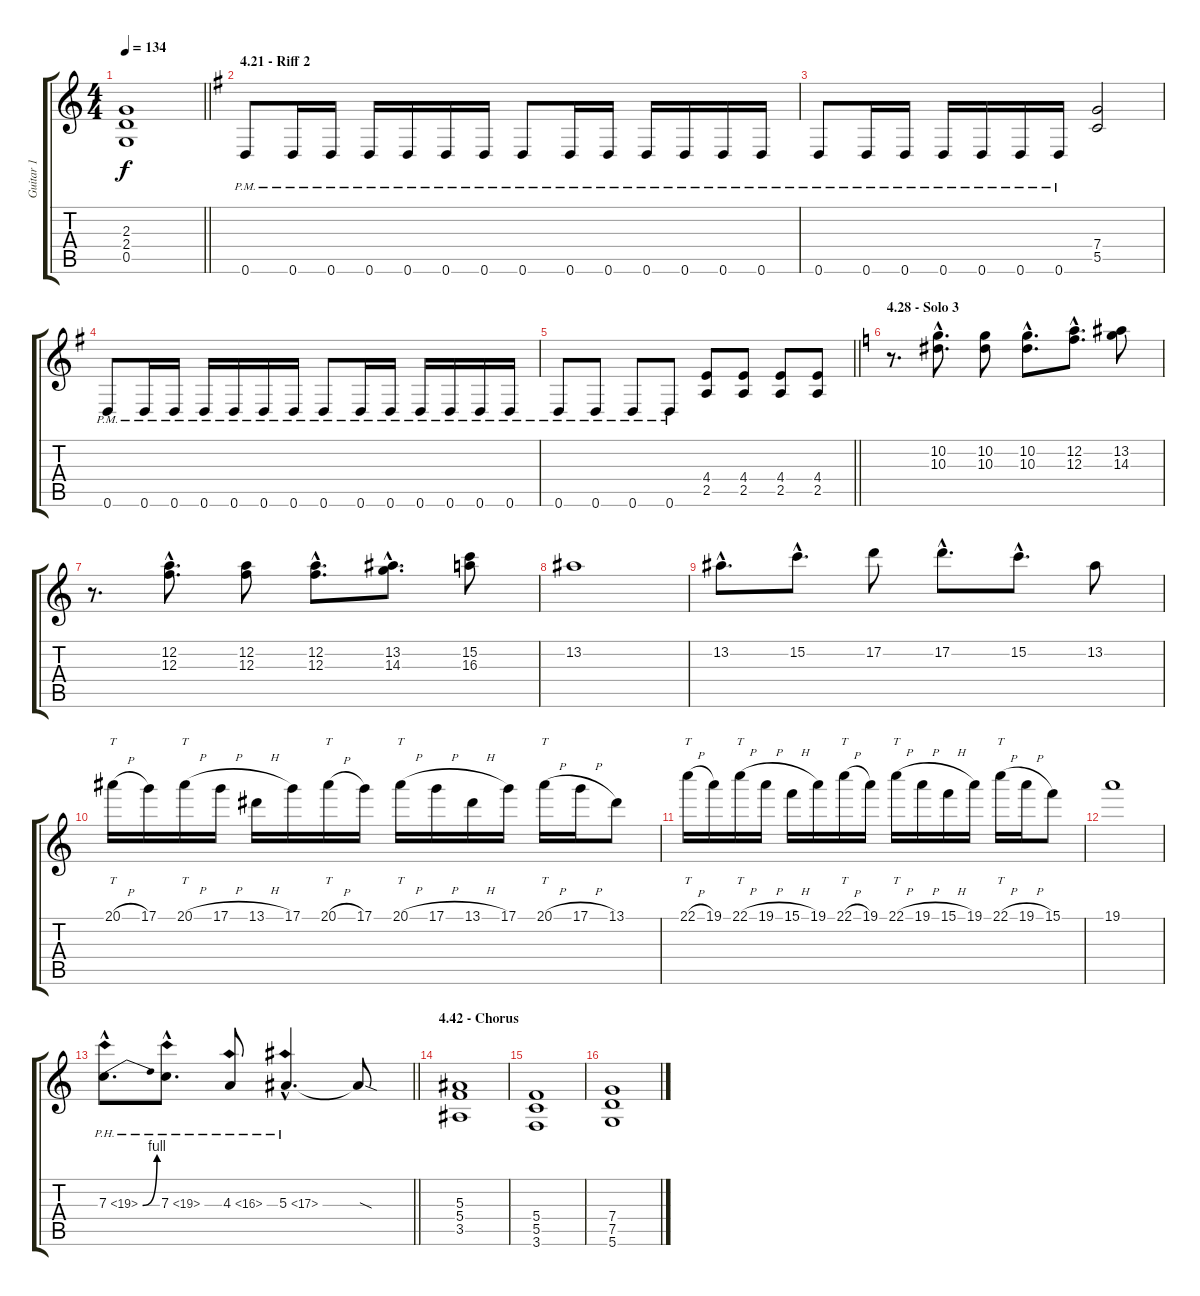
\track ("Guitar 1" "Guitar 1") {instrument distortionguitar}
\staff {score tabs}
\tuning (D4 A3 F3 C3 G2 D2) {hide}
\ts (4 4)
\tempo 134
\clef g2
\barLineRight lightlight
\ks aminor
(2.3{t} 2.4{t} 0.5{t}).1{dy f} |
\section ("" "4.21 - Riff 2")
\ks eminor
0.6{pm}.8 0.6{pm}.16 0.6{pm}.16 0.6{pm}.16 0.6{pm}.16 0.6{pm}.16 0.6{pm}.16 0.6{pm}.8 0.6{pm}.16 0.6{pm}.16 0.6{pm}.16 0.6{pm}.16 0.6{pm}.16 0.6{pm}.16 |
0.6{pm}.8 0.6{pm}.16 0.6{pm}.16 0.6{pm}.16 0.6{pm}.16 0.6{pm}.16 0.6{pm}.16 (7.4 5.5).2 |
0.6{pm}.8 0.6{pm}.16 0.6{pm}.16 0.6{pm}.16 0.6{pm}.16 0.6{pm}.16 0.6{pm}.16 0.6{pm}.8 0.6{pm}.16 0.6{pm}.16 0.6{pm}.16 0.6{pm}.16 0.6{pm}.16 0.6{pm}.16 |
\barLineRight lightlight
0.6{pm}.8 0.6{pm}.8 0.6{pm}.8 0.6{pm}.8 (4.4 2.5).8 (4.4 2.5).8 (4.4 2.5).8 (4.4 2.5).8 |
\section ("" "4.28 - Solo 3")
\ks aminor
r.8{d} (10.2{hac} 10.3{hac}).8{d} (10.2 10.3).8 (10.2{hac} 10.3{hac}).8{d} (12.2{hac} 12.3{hac}).8{d} (13.2 14.3).8 |
r.8{d} (12.2{hac} 12.3{hac}).8{d} (12.2 12.3).8 (12.2{hac} 12.3{hac}).8{d} (13.2{hac} 14.3{hac}).8{d} (15.2 16.3).8 |
13.2.1 |
13.2{hac}.8{d} 15.2{hac}.8{d} 17.2.8 17.2{hac}.8{d} 15.2{hac}.8{d} 13.2.8 |
20.1{h}.16{tt} 17.1.16 20.1{h}.16{tt} 17.1{h}.16 13.1{h}.16 17.1.16 20.1{h}.16{tt} 17.1.16 20.1{h}.16{tt} 17.1{h}.16 13.1{h}.16 17.1.16 20.1{h}.16{tt} 17.1{h}.16 13.1.8 |
22.1{h}.16{tt} 19.1.16 22.1{h}.16{tt} 19.1{h}.16 15.1{h}.16 19.1.16 22.1{h}.16{tt} 19.1.16 22.1{h}.16{tt} 19.1{h}.16 15.1{h}.16 19.1.16 22.1{h}.16{tt} 19.1{h}.16 15.1.8 |
19.1.1 |
\barLineRight lightlight
7.3{be (bend 0 0 60 4) ph 12 hac}.8{d} 7.3{ph 12 hac}.8{d} 4.3{ph 12}.8 5.3{ph 12 hac}.4{d} 5.3{sod t}.8 |
\section ("" "4.42 - Chorus")
(5.3 5.4 3.5).1 |
(5.4 5.5 3.6).1 |
(7.4 7.5 5.6).1
